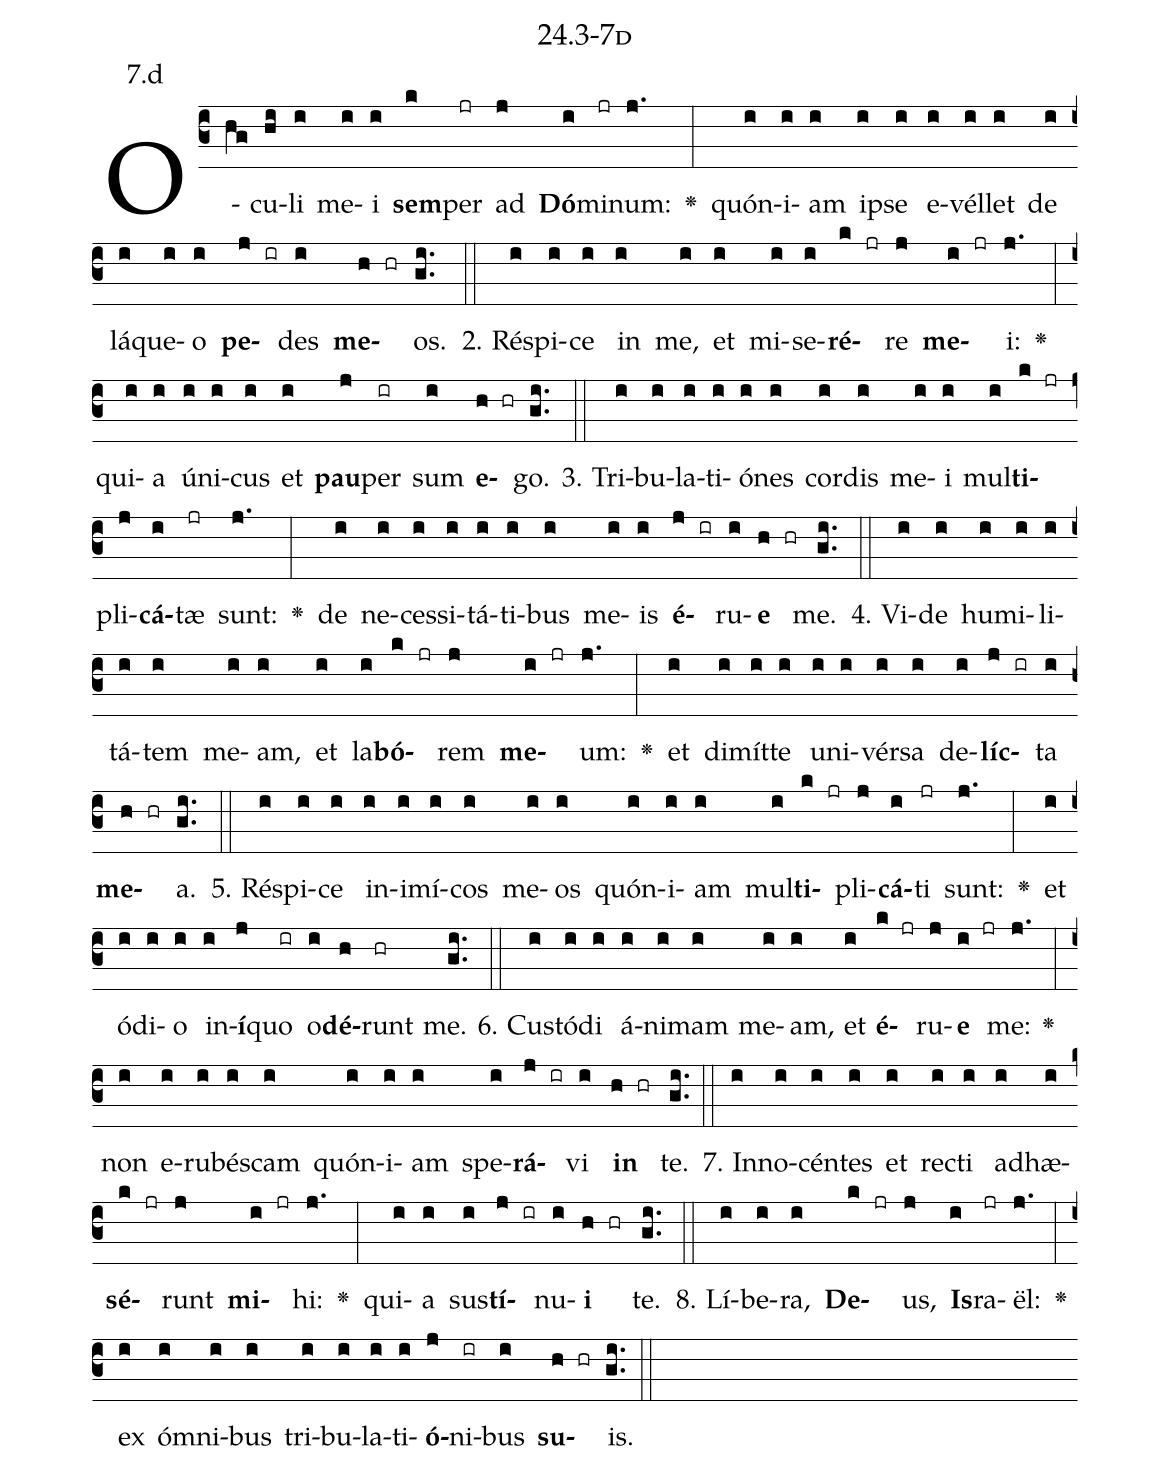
name: 24.3-7d;
annotation: 7.d;
%%
(c3)O(hg)cu(hi)li(i) me(i)i(i) <b>sem</b>(k)per(jr) ad(j) <b>Dó</b>(i)mi(jr)num:(j.) <v>\greheightstar</v>(:) quón(i)i(i)am(i) ip(i)se(i) e(i)vél(i)let(i) de(i) lá(i)que(i)o(i) <b>pe</b>(j ir)des(i) <b>me</b>(h hr)os.(gi..) (::)
2. Ré(i)spi(i)ce(i) in(i) me,(i) et(i) mi(i)se(i)<b>ré</b>(k jr)re(j) <b>me</b>(i jr)i:(j.) <v>\greheightstar</v>(:) qui(i)a(i) ú(i)ni(i)cus(i) et(i) <b>pau</b>(j)per(ir) sum(i) <b>e</b>(h hr)go.(gi..) (::)
3. Tri(i)bu(i)la(i)ti(i)ó(i)nes(i) cor(i)dis(i) me(i)i(i) mul(i)<b>ti</b>(k jr)pli(j)<b>cá</b>(i)tæ(jr) sunt:(j.) <v>\greheightstar</v>(:) de(i) ne(i)ces(i)si(i)tá(i)ti(i)bus(i) me(i)is(i) <b>é</b>(j ir)ru(i)<b>e</b>(h hr) me.(gi..) (::)
4. Vi(i)de(i) hu(i)mi(i)li(i)tá(i)tem(i) me(i)am,(i) et(i) la(i)<b>bó</b>(k jr)rem(j) <b>me</b>(i jr)um:(j.) <v>\greheightstar</v>(:) et(i) di(i)mít(i)te(i) u(i)ni(i)vér(i)sa(i) de(i)<b>líc</b>(j ir)ta(i) <b>me</b>(h hr)a.(gi..) (::)
5. Ré(i)spi(i)ce(i) in(i)i(i)mí(i)cos(i) me(i)os(i) quón(i)i(i)am(i) mul(i)<b>ti</b>(k jr)pli(j)<b>cá</b>(i)ti(jr) sunt:(j.) <v>\greheightstar</v>(:) et(i) ó(i)di(i)o(i) in(i)<b>í</b>(j)quo(ir) o(i)<b>dé</b>(h)runt(hr) me.(gi..) (::)
6. Cus(i)tó(i)di(i) á(i)ni(i)mam(i) me(i)am,(i) et(i) <b>é</b>(k jr)ru(j)<b>e</b>(i jr) me:(j.) <v>\greheightstar</v>(:) non(i) e(i)ru(i)bés(i)cam(i) quón(i)i(i)am(i) spe(i)<b>rá</b>(j ir)vi(i) <b>in</b>(h hr) te.(gi..) (::)
7. In(i)no(i)cén(i)tes(i) et(i) rec(i)ti(i) ad(i)hæ(i)<b>sé</b>(k jr)runt(j) <b>mi</b>(i jr)hi:(j.) <v>\greheightstar</v>(:) qui(i)a(i) sus(i)<b>tí</b>(j ir)nu(i)<b>i</b>(h hr) te.(gi..) (::)
8. Lí(i)be(i)ra,(i) <b>De</b>(k jr)us,(j) <b>Is</b>(i)ra(jr)ël:(j.) <v>\greheightstar</v>(:) ex(i) óm(i)ni(i)bus(i) tri(i)bu(i)la(i)ti(i)<b>ó</b>(j)ni(ir)bus(i) <b>su</b>(h hr)is.(gi..) (::)
